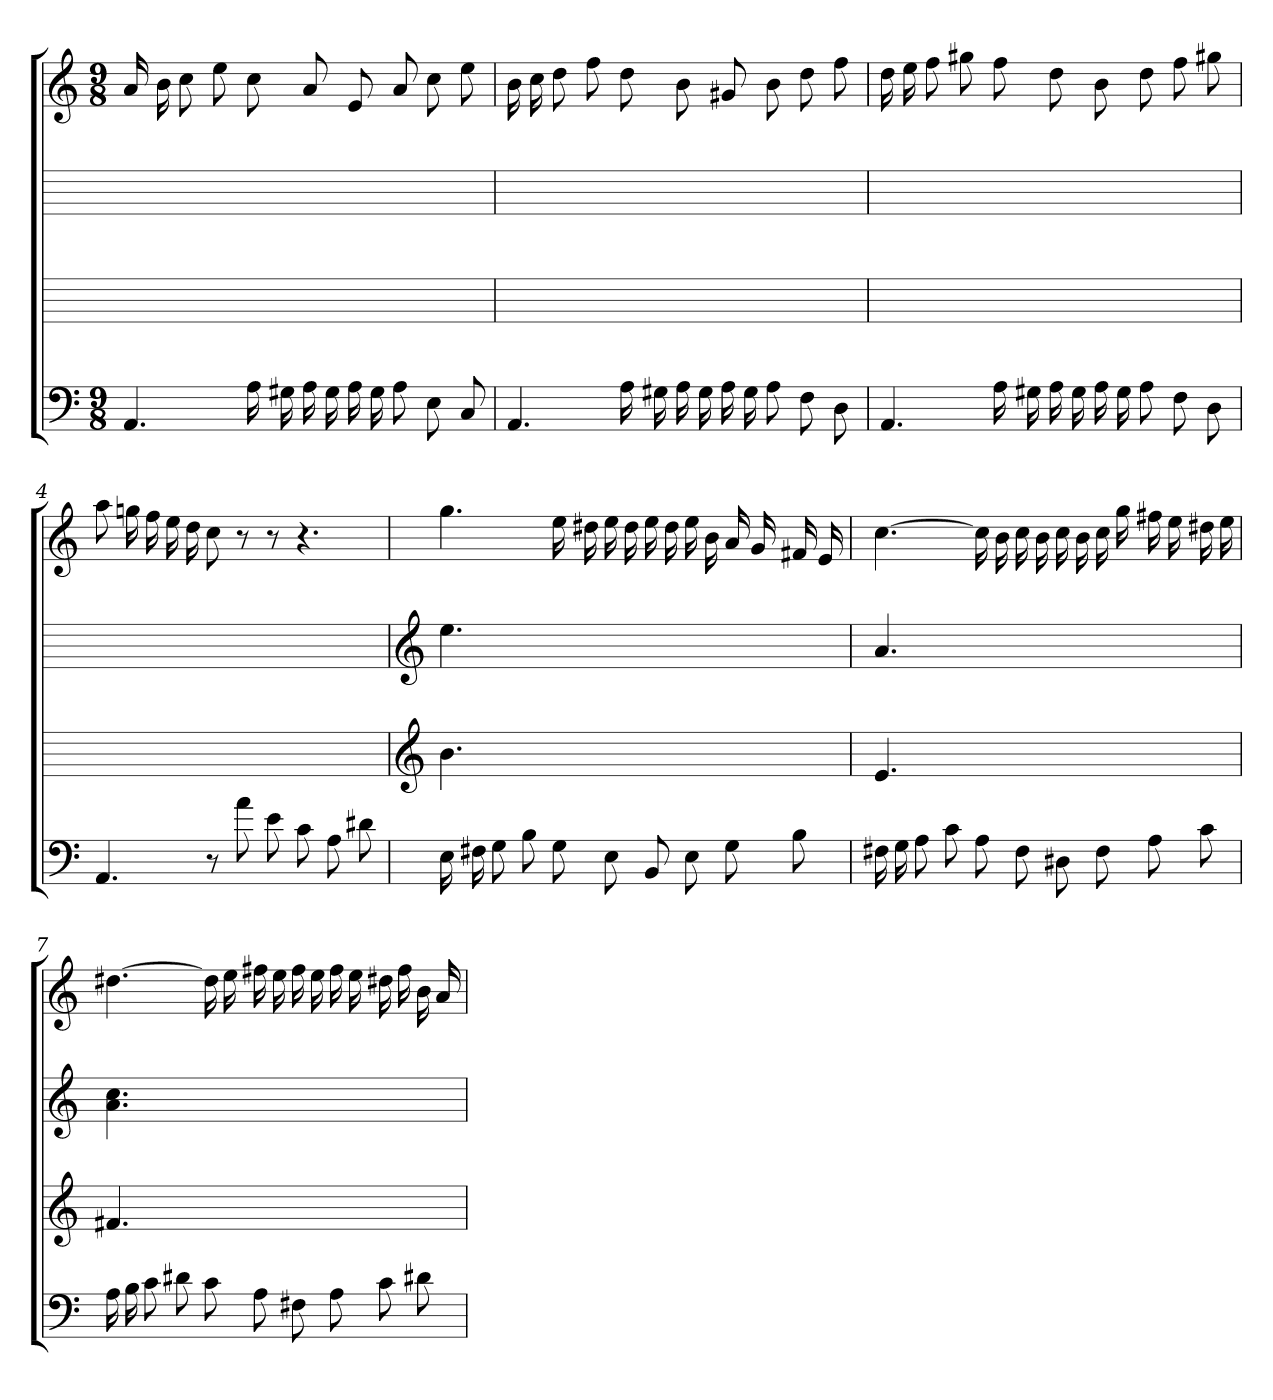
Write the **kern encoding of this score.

**kern	**kern	**kern	**kern
*part4	*part3	*part2	*part1
*staff4	*staff3	*staff2	*staff1
*clefF4	*	*	*clefG2
*M9/8	*	*	*M9/8
*MM58	*MM58	*MM58	*MM58
=1	=1	=1	=1
4.AA	8ryy	8ryy	16a
.	.	.	16b
.	1ryy	1ryy	8cc
.	.	.	8ee
16A	.	.	8cc
16G#X	.	.	.
16A	.	.	8a
16G#	.	.	.
16A	.	.	8e
16G#	.	.	.
8A	.	.	8a
8E	.	.	8cc
8C	.	.	8ee
=2	=2	=2	=2
4.AA	8ryy	8ryy	16b
.	.	.	16cc
.	1ryy	1ryy	8dd
.	.	.	8ff
16A	.	.	8dd
16G#X	.	.	.
16A	.	.	8b
16G#	.	.	.
16A	.	.	8g#X
16G#	.	.	.
8A	.	.	8b
8F	.	.	8dd
8D	.	.	8ff
=3	=3	=3	=3
4.AA	8ryy	8ryy	16dd
.	.	.	16ee
.	1ryy	1ryy	8ff
.	.	.	8gg#X
16A	.	.	8ff
16G#X	.	.	.
16A	.	.	8dd
16G#	.	.	.
16A	.	.	8b
16G#	.	.	.
8A	.	.	8dd
8F	.	.	8ff
8D	.	.	8gg#X
=4	=4	=4	=4
4.AA	8ryy	8ryy	8aa
.	1ryy	1ryy	16ggn
.	.	.	16ff
.	.	.	16ee
.	.	.	16dd
8r	.	.	8cc
8a	.	.	8r
8e	.	.	8r
8c	.	.	4.r
8A	.	.	.
8d#X	.	.	.
=5	=5	=5	=5
*	*clefG2	*clefG2	*
16E	4.b	4.ee	4.gg
16F#X	.	.	.
8G	.	.	.
8B	.	.	.
8G	4.ryy	4.ryy	16ee
.	.	.	16dd#X
8E	.	.	16ee
.	.	.	16dd#
8BB	.	.	16ee
.	.	.	16dd#
8E	4.ryy	4.ryy	16ee
.	.	.	16b
8G	.	.	16a
.	.	.	16g
8B	.	.	16f#X
.	.	.	16e
=6	=6	=6	=6
16F#X	4.e	4.a	[4.cc
16G	.	.	.
8A	.	.	.
8c	.	.	.
8A	4.ryy	4.ryy	16cc]
.	.	.	16b
8F#	.	.	16cc
.	.	.	16b
8D#X	.	.	16cc
.	.	.	16b
8F#	4.ryy	4.ryy	16cc
.	.	.	16gg
8A	.	.	16ff#X
.	.	.	16ee
8c	.	.	16dd#X
.	.	.	16ee
=7	=7	=7	=7
16A	4.f#X	4.a 4.cc	[4.dd#X
16B	.	.	.
8c	.	.	.
8d#X	.	.	.
8c	4.ryy	4.ryy	16dd#]
.	.	.	16ee
8A	.	.	16ff#X
.	.	.	16ee
8F#X	.	.	16ff#
.	.	.	16ee
8A	4.ryy	4.ryy	16ff#
.	.	.	16ee
8c	.	.	16dd#X
.	.	.	16ff#
8d#X	.	.	16b
.	.	.	16a
=	=	=	=
*-	*-	*-	*-
